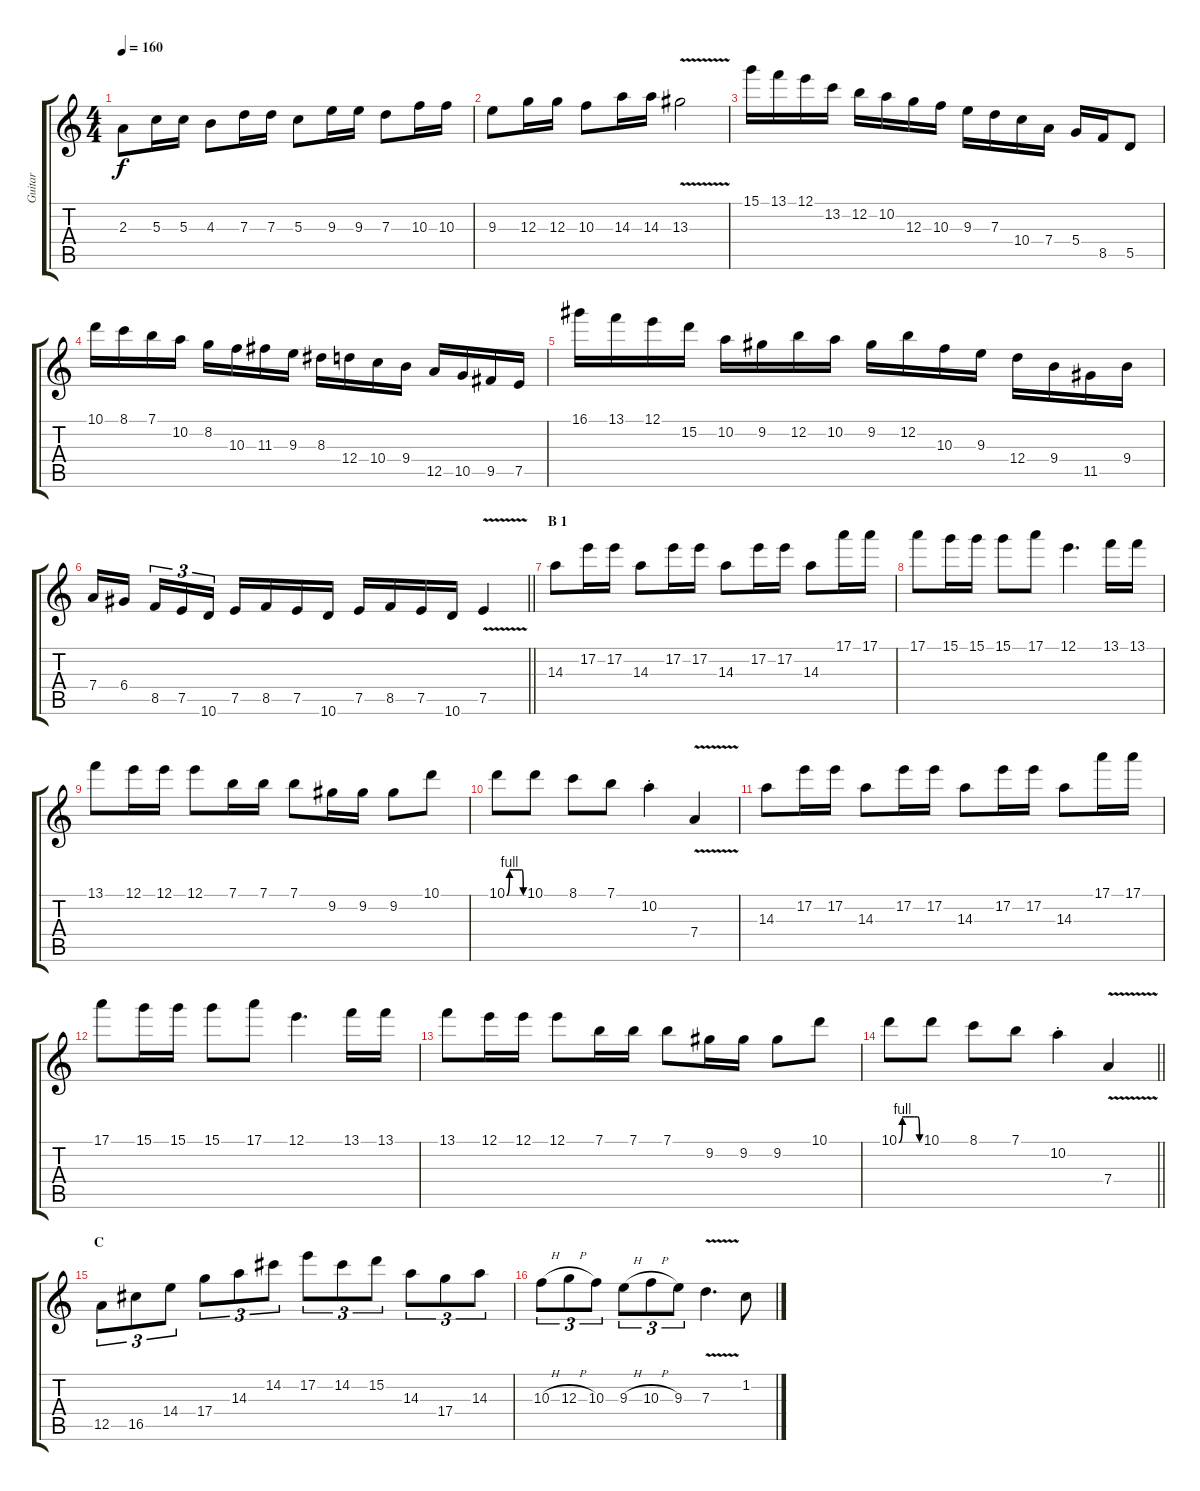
\track ("Guitar" "Guitar") {instrument overdrivenguitar}
\staff {score tabs}
\tuning (E4 B3 G3 D3 A2 E2) {hide}
\ts (4 4)
\tempo 160
\clef g2
\ks c
2.3.8{dy f} 5.3.16 5.3.16 4.3.8 7.3.16 7.3.16 5.3.8 9.3.16 9.3.16 7.3.8 10.3.16 10.3.16 |
9.3.8 12.3.16 12.3.16 10.3.8 14.3.16 14.3.16 13.3{v}.2 |
15.1.16 13.1.16 12.1.16 13.2.16 12.2.16 10.2.16 12.3.16 10.3.16 9.3.16 7.3.16 10.4.16 7.4.16 5.4.16 8.5.16 5.5.8 |
10.1.16 8.1.16 7.1.16 10.2.16 8.2.16 10.3.16 11.3.16 9.3.16 8.3.16 12.4.16 10.4.16 9.4.16 12.5.16 10.5.16 9.5.16 7.5.16 |
16.1.16 13.1.16 12.1.16 15.2.16 10.2.16 9.2.16 12.2.16 10.2.16 9.2.16 12.2.16 10.3.16 9.3.16 12.4.16 9.4.16 11.5.16 9.4.16 |
\barLineRight lightlight
7.4.16 6.4.16{beam splitsecondary} 8.5.16{tu (3 2)} 7.5.16{tu (3 2)} 10.6.16{tu (3 2)} 7.5.16 8.5.16 7.5.16 10.6.16 7.5.16 8.5.16 7.5.16 10.6.16 7.5{v}.4 |
\section ("" "B 1")
14.3.8 17.2.16 17.2.16 14.3.8 17.2.16 17.2.16 14.3.8 17.2.16 17.2.16 14.3.8 17.1.16 17.1.16 |
17.1.8 15.1.16 15.1.16 15.1.8 17.1.8 12.1.4{d} 13.1.16 13.1.16 |
13.1.8 12.1.16 12.1.16 12.1.8 7.1.16 7.1.16 7.1.8 9.2.16 9.2.16 9.2.8 10.1.8 |
10.1{be (custom 0 0 10 4 20 4 30 4 45 4 55 4 60 0)}.8 10.1.8 8.1.8 7.1.8 10.2{st}.4 7.4{v}.4 |
14.3.8 17.2.16 17.2.16 14.3.8 17.2.16 17.2.16 14.3.8 17.2.16 17.2.16 14.3.8 17.1.16 17.1.16 |
17.1.8 15.1.16 15.1.16 15.1.8 17.1.8 12.1.4{d} 13.1.16 13.1.16 |
13.1.8 12.1.16 12.1.16 12.1.8 7.1.16 7.1.16 7.1.8 9.2.16 9.2.16 9.2.8 10.1.8 |
\barLineRight lightlight
10.1{be (custom 0 0 10 4 20 4 30 4 45 4 55 4 60 0)}.8 10.1.8 8.1.8 7.1.8 10.2{st}.4 7.4{v}.4 |
\section ("" "C")
12.5.8{tu (3 2)} 16.5.8{tu (3 2)} 14.4.8{tu (3 2)} 17.4.8{tu (3 2)} 14.3.8{tu (3 2)} 14.2.8{tu (3 2)} 17.2.8{tu (3 2)} 14.2.8{tu (3 2)} 15.2.8{tu (3 2)} 14.3.8{tu (3 2)} 17.4.8{tu (3 2)} 14.3.8{tu (3 2)} |
10.3{h}.8{tu (3 2)} 12.3{h}.8{tu (3 2)} 10.3.8{tu (3 2)} 9.3{h}.8{tu (3 2)} 10.3{h}.8{tu (3 2)} 9.3.8{tu (3 2)} 7.3{v}.4{d} 1.2.8
